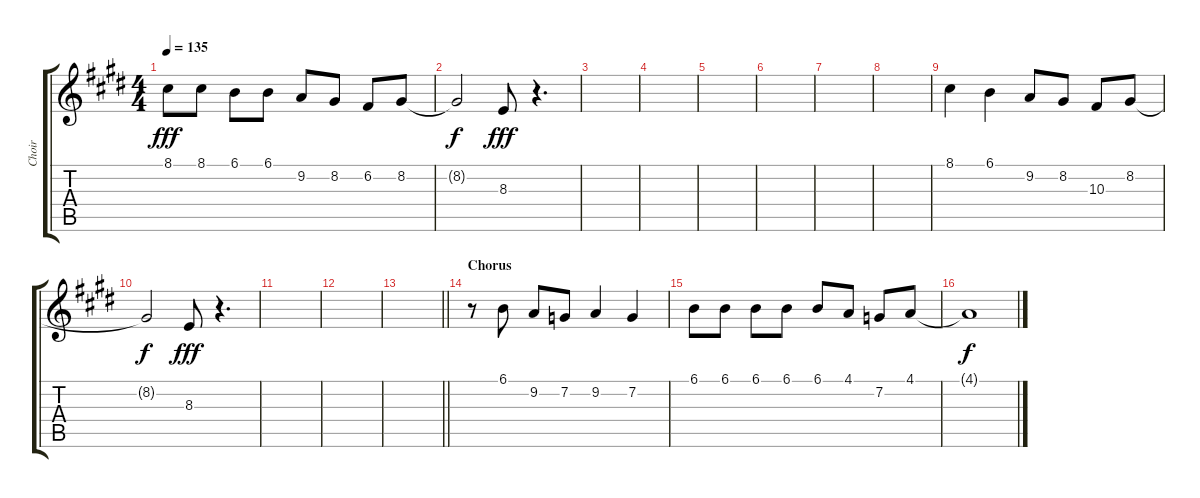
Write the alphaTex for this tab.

\track ("Choir" "Choir") {mute instrument choiraahs}
\staff {score tabs}
\tuning (F4 C4 Ab3 Eb3 Bb2 F2) {hide}
\ts (4 4)
\tempo 135
\clef g2
\ks e
8.1.8{dy fff} 8.1.8 6.1.8 6.1.8 9.2.8 8.2.8 6.2.8 8.2.8 |
8.2{t}.2{dy f} 8.3.8{dy fff} r.4{d} |
|
|
|
|
|
|
8.1.4 6.1.4 9.2.8 8.2.8 10.3.8 8.2.8 |
8.2{t}.2{dy f} 8.3.8{dy fff} r.4{d} |
|
|
\barLineRight lightlight
|
\section ("" "Chorus")
r.8 6.1.8 9.2.8 7.2.8 9.2.4 7.2.4 |
6.1.8 6.1.8 6.1.8 6.1.8 6.1.8 4.1.8 7.2.8 4.1.8 |
4.1{t}.1{dy f}
